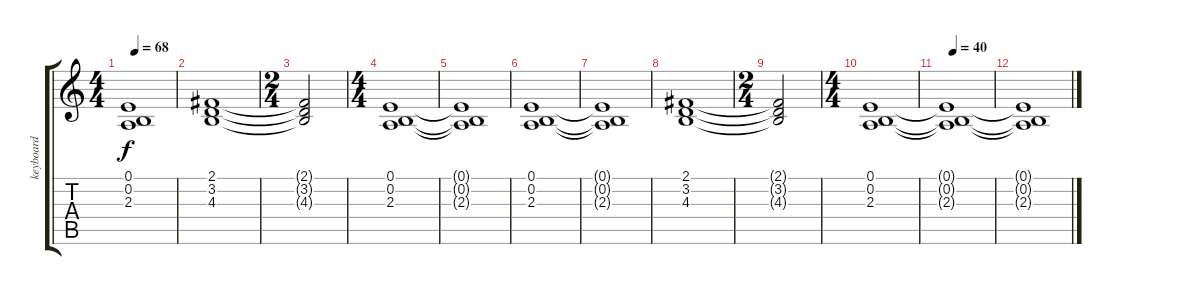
\track ("keyboard" "keyboard") {instrument drawbarorgan}
\staff {score tabs}
\tuning (E4 B3 G3 D3 A2 E2) {hide}
\ts (4 4)
\tempo 68
\clef g2
\ks c
(0.1{t} 0.2{t} 2.3{t}).1{dy f} |
(2.1 3.2 4.3).1 |
\ts (2 4)
(2.1{t} 3.2{t} 4.3{t}).2 |
\ts (4 4)
(0.1 0.2 2.3).1 |
(0.1{t} 0.2{t} 2.3{t}).1 |
(0.1 0.2 2.3).1 |
(0.1{t} 0.2{t} 2.3{t}).1 |
(2.1 3.2 4.3).1 |
\ts (2 4)
(2.1{t} 3.2{t} 4.3{t}).2 |
\ts (4 4)
(0.1 0.2 2.3).1 |
\tempo 40
(0.1{t} 0.2{t} 2.3{t}).1 |
(0.1{t} 0.2{t} 2.3{t}).1{volume 0}
